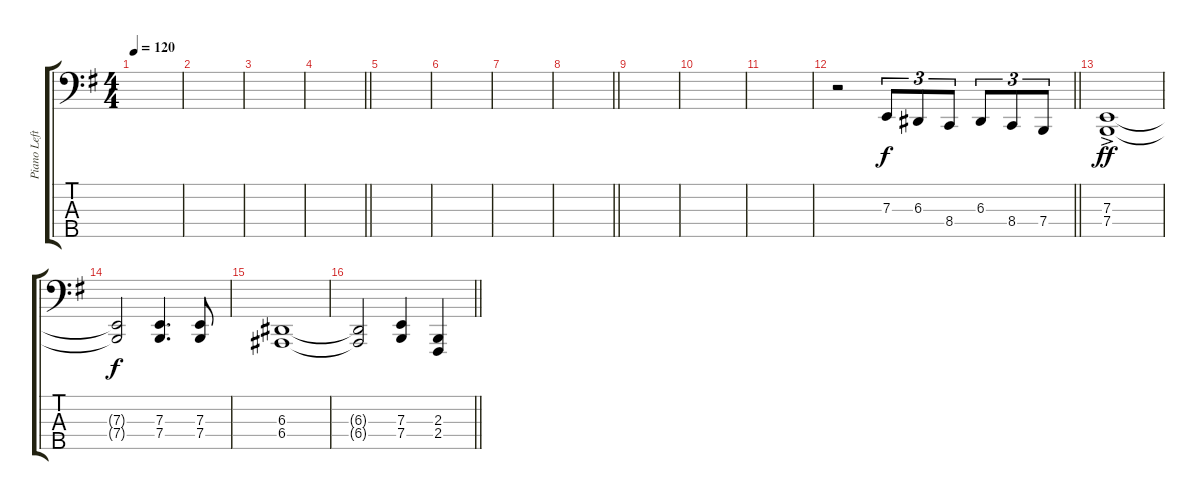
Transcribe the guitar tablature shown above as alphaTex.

\track ("Piano Left Standard" "Piano Left") {instrument acousticgrandpiano}
\staff {score tabs}
\tuning (G2 D2 A1 E1 B0) {hide}
\ts (4 4)
\tempo 120
\clef f4
\ks eminor
|
|
|
\barLineRight lightlight
|
|
|
|
\barLineRight lightlight
|
|
|
|
\barLineRight lightlight
r.2{volume 4} 7.3.8{tu (3 2) volume 16} 6.3.8{tu (3 2)} 8.4.8{tu (3 2)} 6.3.8{tu (3 2)} 8.4.8{tu (3 2)} 7.4.8{tu (3 2)} |
\section ("" "")
(7.3{ac} 7.4).1{dy ff} |
(7.3{t} 7.4{t}).2{dy f} (7.3 7.4).4{d} (7.3 7.4).8 |
(6.3 6.4).1 |
\barLineRight lightlight
(6.3{t} 6.4{t}).2 (7.3 7.4).4 (2.3 2.4).4
